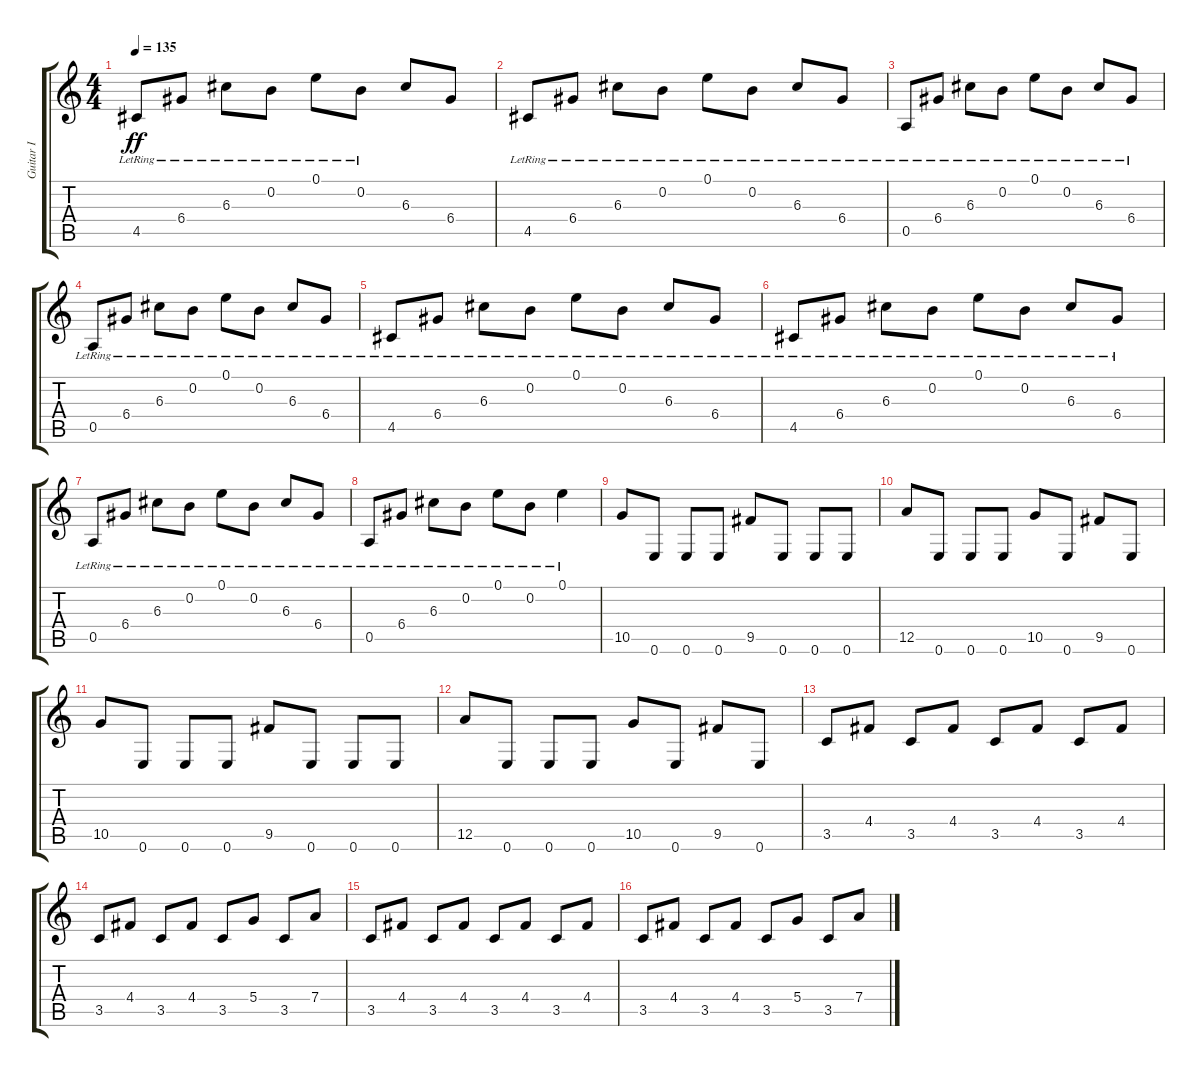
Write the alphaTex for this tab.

\track ("Guitar I" "Guitar I") {instrument distortionguitar}
\staff {score tabs}
\tuning (E4 B3 G3 D3 A2 E2) {hide}
\ts (4 4)
\tempo 135
\clef g2
\ks c
4.5{lr}.8{dy ff instrument acousticguitarsteel} 6.4{lr}.8 6.3{lr}.8 0.2{lr}.8 0.1{lr}.8 0.2{lr}.8 6.3.8 6.4.8 |
4.5{lr}.8{instrument acousticguitarsteel} 6.4{lr}.8 6.3{lr}.8 0.2{lr}.8 0.1{lr}.8 0.2{lr}.8 6.3{lr}.8 6.4{lr}.8 |
0.5{lr}.8{instrument acousticguitarsteel} 6.4{lr}.8 6.3{lr}.8 0.2{lr}.8 0.1{lr}.8 0.2{lr}.8 6.3{lr}.8 6.4{lr}.8 |
0.5{lr}.8{instrument acousticguitarsteel} 6.4{lr}.8 6.3{lr}.8 0.2{lr}.8 0.1{lr}.8 0.2{lr}.8 6.3{lr}.8 6.4{lr}.8 |
4.5{lr}.8{instrument acousticguitarsteel} 6.4{lr}.8 6.3{lr}.8 0.2{lr}.8 0.1{lr}.8 0.2{lr}.8 6.3{lr}.8 6.4{lr}.8 |
4.5{lr}.8{instrument acousticguitarsteel} 6.4{lr}.8 6.3{lr}.8 0.2{lr}.8 0.1{lr}.8 0.2{lr}.8 6.3{lr}.8 6.4{lr}.8 |
0.5{lr}.8{instrument acousticguitarsteel} 6.4{lr}.8 6.3{lr}.8 0.2{lr}.8 0.1{lr}.8 0.2{lr}.8 6.3{lr}.8 6.4{lr}.8 |
0.5{lr}.8{instrument acousticguitarsteel} 6.4{lr}.8 6.3{lr}.8 0.2{lr}.8 0.1{lr}.8 0.2{lr}.8 0.1{lr}.4 |
10.5.8{instrument distortionguitar} 0.6.8 0.6.8 0.6.8 9.5.8 0.6.8 0.6.8 0.6.8 |
12.5.8 0.6.8 0.6.8 0.6.8 10.5.8 0.6.8 9.5.8 0.6.8 |
10.5.8 0.6.8 0.6.8 0.6.8 9.5.8 0.6.8 0.6.8 0.6.8 |
12.5.8 0.6.8 0.6.8 0.6.8 10.5.8 0.6.8 9.5.8 0.6.8 |
3.5.8 4.4.8 3.5.8 4.4.8 3.5.8 4.4.8 3.5.8 4.4.8 |
3.5.8 4.4.8 3.5.8 4.4.8 3.5.8 5.4.8 3.5.8 7.4.8 |
3.5.8 4.4.8 3.5.8 4.4.8 3.5.8 4.4.8 3.5.8 4.4.8 |
3.5.8 4.4.8 3.5.8 4.4.8 3.5.8 5.4.8 3.5.8 7.4.8
